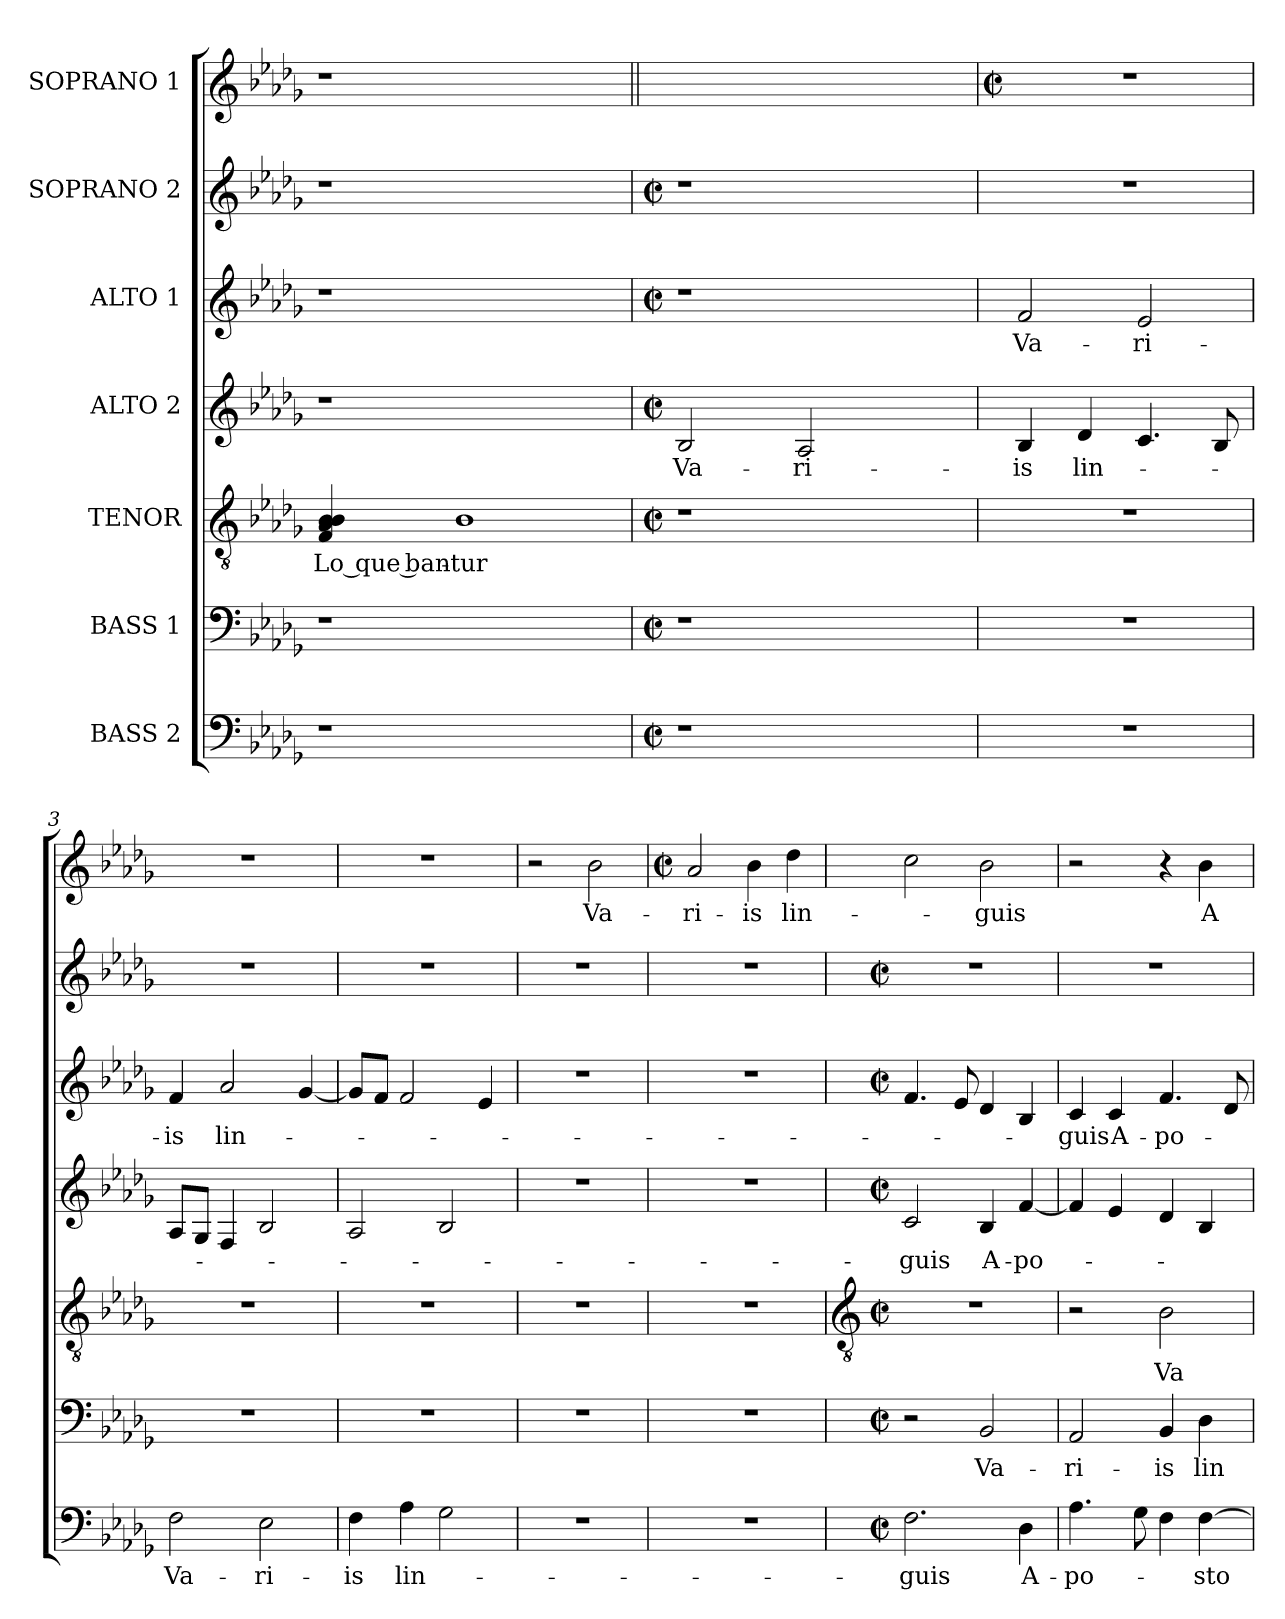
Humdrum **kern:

**kern	**text	**kern	**text	**kern	**text	**kern	**text	**kern	**text	**kern	**kern	**text
*part7	*part7	*part6	*part6	*part5	*part5	*part4	*part4	*part3	*part3	*part2	*part1	*part1
*staff7	*staff7	*staff6	*staff6	*staff5	*staff5	*staff4	*staff4	*staff3	*staff3	*staff2	*staff1	*staff1
*I"BASS 2	*	*I"BASS 1	*	*I"TENOR	*	*I"ALTO 2	*	*I"ALTO 1	*	*I"SOPRANO 2	*I"SOPRANO 1	*
*clefF4	*	*clefF4	*	*clefGv2	*	*clefG2	*	*clefG2	*	*clefG2	*clefG2	*
*k[b-e-a-d-g-]	*	*k[b-e-a-d-g-]	*	*k[b-e-a-d-g-]	*	*k[b-e-a-d-g-]	*	*k[b-e-a-d-g-]	*	*k[b-e-a-d-g-]	*k[b-e-a-d-g-]	*
*D-:	*	*D-:	*	*D-:	*	*D-:	*	*D-:	*	*D-:	*D-:	*
=	=	=	=	=	=	=	=	=	=	=	=	=
!	!	!	!	!	!LO:LY:b	!	!	!	!	!	!	!
1r	.	1r	.	4F/ 4A-/ 4B-/ 4B-/	Lo que ban-	1r	.	1r	.	1r	1r	.
!	!	!	!	!	!LO:LY:b	!	!	!	!	!	!	!
.	.	.	.	1B-	-tur	.	.	.	.	.	.	.
4ryy	.	4ryy	.	.	.	4ryy	.	4ryy	.	4ryy	4ryy	.
=1	=1||	=1	=1||	=1	=1||	=1	=1||	=1	=1||	=1	=1||	=1||
*M2/2	*	*M2/2	*	*M2/2	*	*M2/2	*	*M2/2	*	*M2/2	*	*
*met(c|)	*	*met(c|)	*	*met(c|)	*	*met(c|)	*	*met(c|)	*	*met(c|)	*	*
!	!	!	!	!	!	!	!LO:LY:b	!	!	!	!	!
1r	.	1r	.	1r	.	2B-/	Va-	1r	.	1r	4ryy	.
.	.	.	.	.	.	.	.	.	.	.	4ryy	.
!	!	!	!	!	!	!	!LO:LY:b	!	!	!	!	!
.	.	.	.	.	.	2A-/	-ri-	.	.	.	4ryy	.
.	.	.	.	.	.	.	.	.	.	.	4ryy	.
4ryy	.	4ryy	.	4ryy	.	4ryy	.	4ryy	.	4ryy	4ryy	.
=2	=2	=2	=2	=2	=2	=2	=2	=2	=2	=2	=2	=2
*	*	*	*	*	*	*	*	*	*	*	*M2/2	*
*	*	*	*	*	*	*	*	*	*	*	*met(c|)	*
!	!	!	!	!	!	!	!LO:LY:b	!	!LO:LY:b	!	!	!
1r	.	1r	.	1r	.	4B-/	-is	2f/	Va-	1r	1r	.
!	!	!	!	!	!	!	!LO:LY:b	!	!	!	!	!
.	.	.	.	.	.	4d-/	lin-	.	.	.	.	.
!	!	!	!	!	!	!	!	!	!LO:LY:b	!	!	!
.	.	.	.	.	.	4.c/	.	2e-/	-ri-	.	.	.
.	.	.	.	.	.	8B-/	.	.	.	.	.	.
=3	=3	=3	=3	=3	=3	=3	=3	=3	=3	=3	=3	=3
!	!LO:LY:b	!	!	!	!	!	!	!	!LO:LY:b	!	!	!
2F\	Va-	1r	.	1r	.	8A-/L	.	4f/	-is	1r	1r	.
.	.	.	.	.	.	8G-/J	.	.	.	.	.	.
!	!	!	!	!	!	!	!	!	!LO:LY:b	!	!	!
.	.	.	.	.	.	4F/	.	2a-/	lin-	.	.	.
!	!LO:LY:b	!	!	!	!	!	!	!	!	!	!	!
2E-\	-ri-	.	.	.	.	2B-/	.	.	.	.	.	.
.	.	.	.	.	.	.	.	[4g-/	.	.	.	.
=4	=4	=4	=4	=4	=4	=4	=4	=4	=4	=4	=4	=4
!	!LO:LY:b	!	!	!	!	!	!	!	!	!	!	!
4F\	-is	1r	.	1r	.	2A-/	.	8g-/L]	.	1r	1r	.
.	.	.	.	.	.	.	.	8f/J	.	.	.	.
!	!LO:LY:b	!	!	!	!	!	!	!	!	!	!	!
4A-\	lin-	.	.	.	.	.	.	2f/	.	.	.	.
2G-\	.	.	.	.	.	2B-/	.	.	.	.	.	.
.	.	.	.	.	.	.	.	4e-/	.	.	.	.
=5	=5	=5	=5	=5	=5	=5	=5	=5	=5	=5	=5	=5
1r	.	1r	.	1r	.	1r	.	1r	.	1r	2r	.
!	!	!	!	!	!	!	!	!	!	!	!	!LO:LY:b
.	.	.	.	.	.	.	.	.	.	.	2b-\	Va-
!!LO:LB:g=z
=6	=6	=6	=6	=6	=6	=6	=6	=6	=6	=6	=6	=6
*	*	*	*	*	*	*	*	*	*	*	*M2/2	*
*	*	*	*	*	*	*	*	*	*	*	*met(c|)	*
!	!	!	!	!	!	!	!	!	!	!	!	!LO:LY:b
1r	.	1r	.	1r	.	1r	.	1r	.	1r	2a-/	-ri-
!	!	!	!	!	!	!	!	!	!	!	!	!LO:LY:b
.	.	.	.	.	.	.	.	.	.	.	4b-\	-is
!	!	!	!	!	!	!	!	!	!	!	!	!LO:LY:b
.	.	.	.	.	.	.	.	.	.	.	4dd-\	lin-
!!LO:LB:g=z
=7	=7	=7	=7	=7	=7	=7	=7	=7	=7	=7	=7	=7
*	*	*	*	*clefGv2	*	*	*	*	*	*	*	*
*M2/2	*	*M2/2	*	*M2/2	*	*M2/2	*	*M2/2	*	*M2/2	*	*
*met(c|)	*	*met(c|)	*	*met(c|)	*	*met(c|)	*	*met(c|)	*	*met(c|)	*	*
!	!LO:LY:b	!	!	!	!	!	!LO:LY:b	!	!	!	!	!
2.F\	-guis	2r	.	1r	.	2c/	-guis	4.f/	.	1r	2cc\	.
.	.	.	.	.	.	.	.	8e-/	.	.	.	.
!	!	!	!LO:LY:b	!	!	!	!LO:LY:b	!	!	!	!	!LO:LY:b
.	.	2BB-/	Va-	.	.	4B-/	A-	4d-/	.	.	2b-\	-guis
!	!LO:LY:b	!	!	!	!	!	!LO:LY:b	!	!	!	!	!
4D-\	A-	.	.	.	.	[4f/	-po-	4B-/	.	.	.	.
=8	=8	=8	=8	=8	=8	=8	=8	=8	=8	=8	=8	=8
!	!LO:LY:b	!	!LO:LY:b	!	!	!	!	!	!LO:LY:b	!	!	!
4.A-\	-po-	2AA-/	-ri-	2r	.	4f/]	.	4c/	-guis	1r	2r	.
!	!	!	!	!	!	!	!	!	!LO:LY:b	!	!	!
.	.	.	.	.	.	4e-/	.	4c/	A-	.	.	.
8G-\	.	.	.	.	.	.	.	.	.	.	.	.
!	!	!	!LO:LY:b	!	!LO:LY:b	!	!	!	!LO:LY:b	!	!	!
4F\	.	4BB-/	-is	2B-\	Va-	4d-/	.	4.f/	-po-	.	4r	.
!	!LO:LY:b	!	!LO:LY:b	!	!	!	!	!	!	!	!	!LO:LY:b
[4F\	-sto-	4D-\	lin-	.	.	4B-/	.	.	.	.	4b-\	A-
.	.	.	.	.	.	.	.	8d-/	.	.	.	.
=	=	=	=	=	=	=	=	=	=	=	=	=
*-	*-	*-	*-	*-	*-	*-	*-	*-	*-	*-	*-	*-
